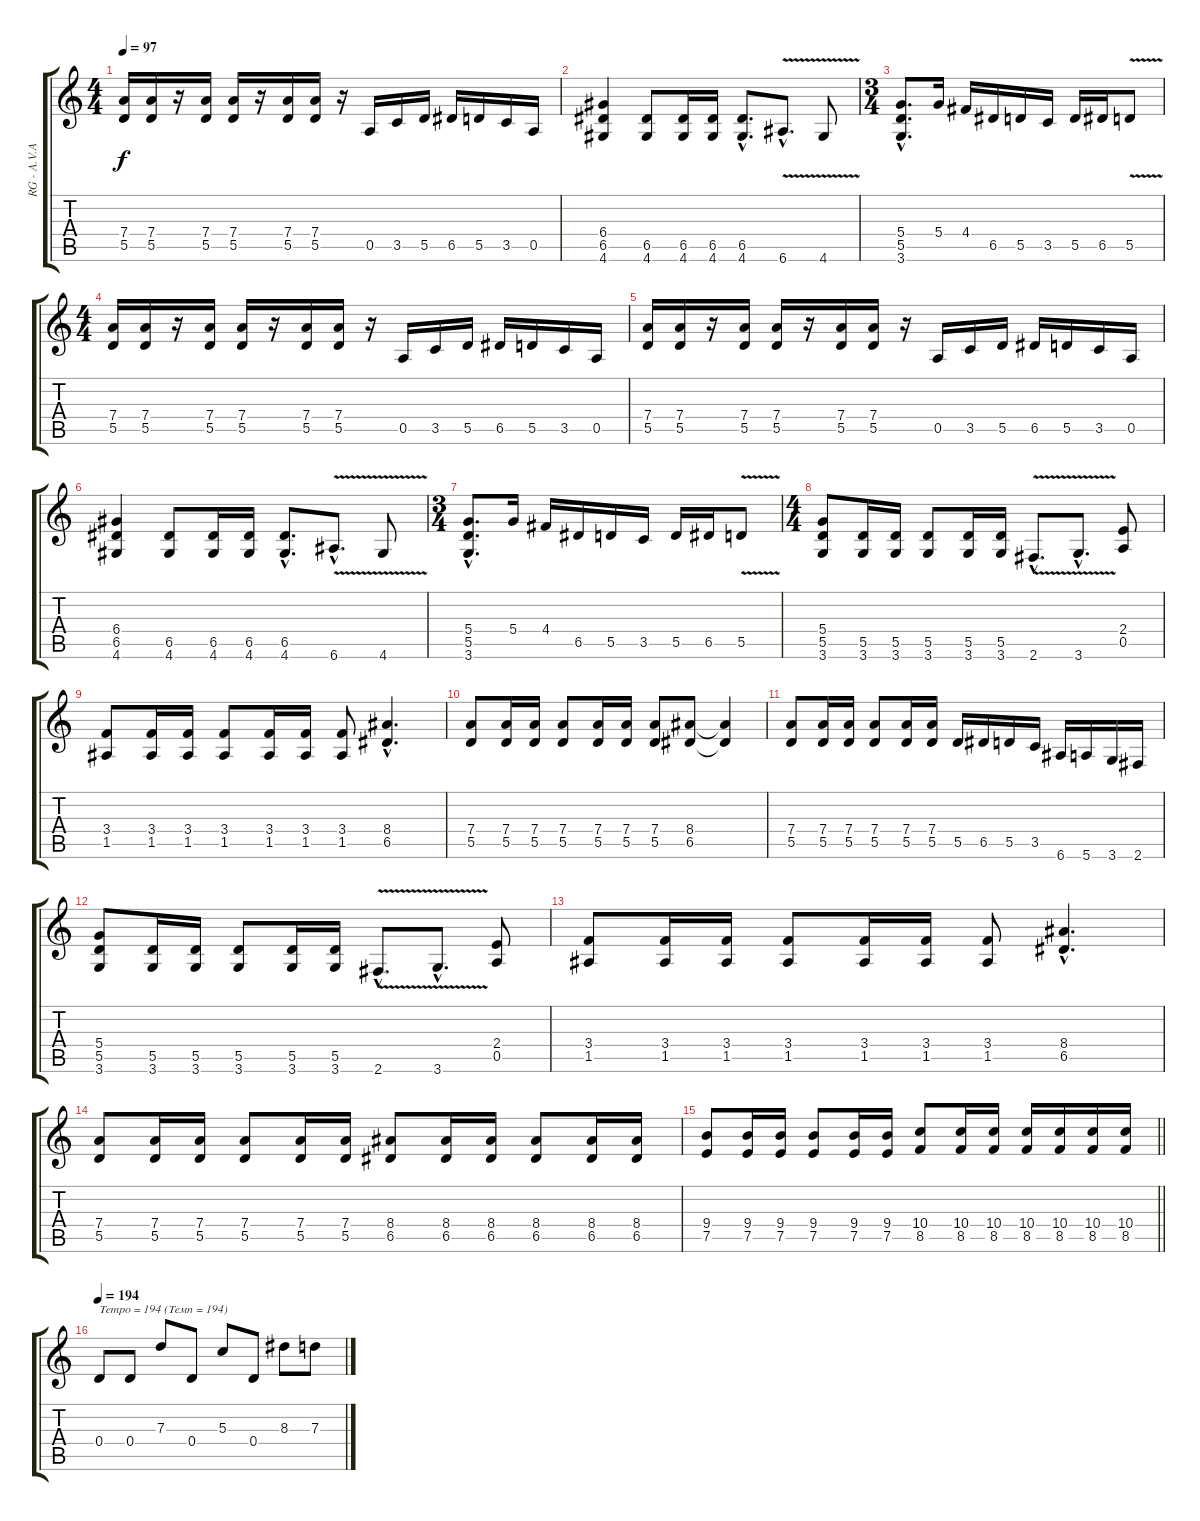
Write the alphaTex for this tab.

\track ("RG - tamonoff" "RG - A.V.A") {instrument distortionguitar}
\staff {score tabs}
\tuning (E4 B3 G3 D3 A2 E2) {hide}
\ts (4 4)
\tempo 97
\clef g2
\ks c
(7.4 5.5).16{dy f} (7.4 5.5).16 r.16 (7.4 5.5).16 (7.4 5.5).16 r.16 (7.4 5.5).16 (7.4 5.5).16 r.16 0.5.16 3.5.16 5.5.16 6.5.16 5.5.16 3.5.16 0.5.16 |
(6.4 6.5 4.6).4 (6.5 4.6).8 (6.5 4.6).16 (6.5 4.6).16 (6.5{hac} 4.6{hac}).8{d} 6.6{v hac}.8{d} 4.6{v}.8 |
\ts (3 4)
(5.4{hac} 5.5{hac} 3.6{hac}).8{d} 5.4.16 4.4.16 6.5.16 5.5.16 3.5.16 5.5.16 6.5.16 5.5{v}.8 |
\ts (4 4)
(7.4 5.5).16 (7.4 5.5).16 r.16 (7.4 5.5).16 (7.4 5.5).16 r.16 (7.4 5.5).16 (7.4 5.5).16 r.16 0.5.16 3.5.16 5.5.16 6.5.16 5.5.16 3.5.16 0.5.16 |
(7.4 5.5).16 (7.4 5.5).16 r.16 (7.4 5.5).16 (7.4 5.5).16 r.16 (7.4 5.5).16 (7.4 5.5).16 r.16 0.5.16 3.5.16 5.5.16 6.5.16 5.5.16 3.5.16 0.5.16 |
(6.4 6.5 4.6).4 (6.5 4.6).8 (6.5 4.6).16 (6.5 4.6).16 (6.5{hac} 4.6{hac}).8{d} 6.6{v hac}.8{d} 4.6{v}.8 |
\ts (3 4)
(5.4{hac} 5.5{hac} 3.6{hac}).8{d} 5.4.16 4.4.16 6.5.16 5.5.16 3.5.16 5.5.16 6.5.16 5.5{v}.8 |
\ts (4 4)
(5.4 5.5 3.6).8 (5.5 3.6).16 (5.5 3.6).16 (5.5 3.6).8 (5.5 3.6).16 (5.5 3.6).16 2.6{v hac}.8{d} 3.6{v hac}.8{d} (2.4 0.5).8 |
(3.4 1.5).8 (3.4 1.5).16 (3.4 1.5).16 (3.4 1.5).8 (3.4 1.5).16 (3.4 1.5).16 (3.4 1.5).8 (8.4{hac} 6.5{hac}).4{d} |
(7.4 5.5).8 (7.4 5.5).16 (7.4 5.5).16 (7.4 5.5).8 (7.4 5.5).16 (7.4 5.5).16 (7.4 5.5).8 (8.4 6.5).8 (8.4{t} 6.5{t}).4 |
(7.4 5.5).8 (7.4 5.5).16 (7.4 5.5).16 (7.4 5.5).8 (7.4 5.5).16 (7.4 5.5).16 5.5.16 6.5.16 5.5.16 3.5.16 6.6.16 5.6.16 3.6.16 2.6.16 |
(5.4 5.5 3.6).8 (5.5 3.6).16 (5.5 3.6).16 (5.5 3.6).8 (5.5 3.6).16 (5.5 3.6).16 2.6{v hac}.8{d} 3.6{v hac}.8{d} (2.4 0.5).8 |
(3.4 1.5).8 (3.4 1.5).16 (3.4 1.5).16 (3.4 1.5).8 (3.4 1.5).16 (3.4 1.5).16 (3.4 1.5).8 (8.4{hac} 6.5{hac}).4{d} |
(7.4 5.5).8 (7.4 5.5).16 (7.4 5.5).16 (7.4 5.5).8 (7.4 5.5).16 (7.4 5.5).16 (8.4 6.5).8 (8.4 6.5).16 (8.4 6.5).16 (8.4 6.5).8 (8.4 6.5).16 (8.4 6.5).16 |
\barLineRight lightlight
(9.4 7.5).8 (9.4 7.5).16 (9.4 7.5).16 (9.4 7.5).8 (9.4 7.5).16 (9.4 7.5).16 (10.4 8.5).8 (10.4 8.5).16 (10.4 8.5).16 (10.4 8.5).16 (10.4 8.5).16 (10.4 8.5).16 (10.4 8.5).16 |
\tempo 194
0.4.8{txt "Tempo = 194 (Темп = 194)" balance 2} 0.4.8 7.3.8 0.4.8 5.3.8 0.4.8 8.3.8 7.3.8
